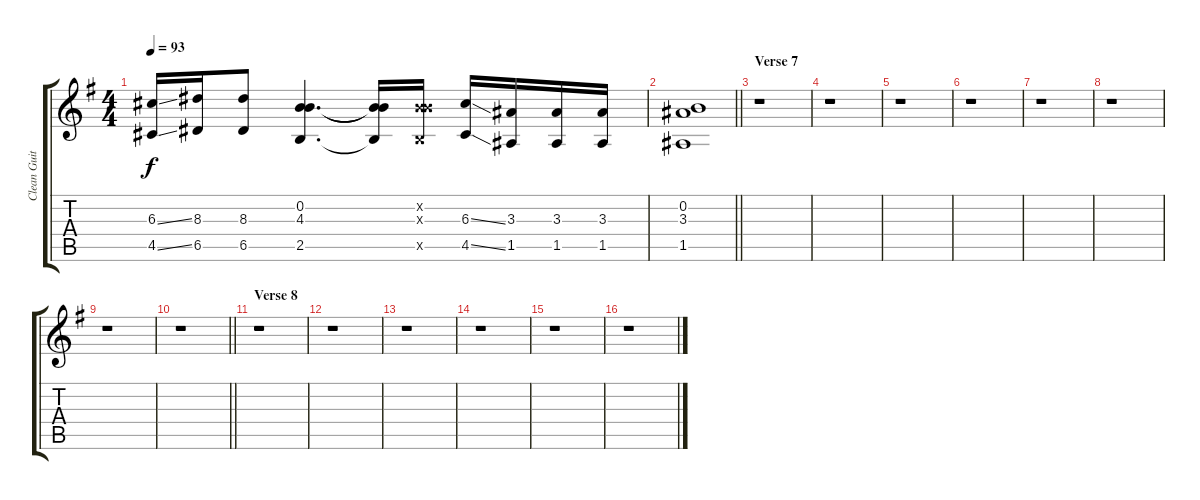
\track ("Clean Guitar - Arjen Lucassen" "Clean Guit") {instrument electricguitarclean}
\staff {score tabs}
\tuning (E4 B3 G3 D3 A2 E2) {hide}
\ts (4 4)
\tempo 93
\clef g2
\ks eminor
(6.3{ss} 4.5{ss}).16{dy f} (8.3 6.5).16 (8.3 6.5).8 (0.2 4.3 2.5).4{d} (0.2{t} 4.3{t} 2.5{t}).16 (0.2{x} 4.3{x} 2.5{x}).16 (6.3{ss} 4.5{ss}).16 (3.3 1.5).16 (3.3 1.5).16 (3.3 1.5).16 |
\barLineRight lightlight
(0.2 3.3 1.5).1 |
\section ("" "Verse 7")
r.1 |
r.1 |
r.1 |
r.1 |
r.1 |
r.1 |
r.1 |
\barLineRight lightlight
r.1 |
\section ("" "Verse 8")
r.1 |
r.1 |
r.1 |
r.1 |
r.1 |
r.1
